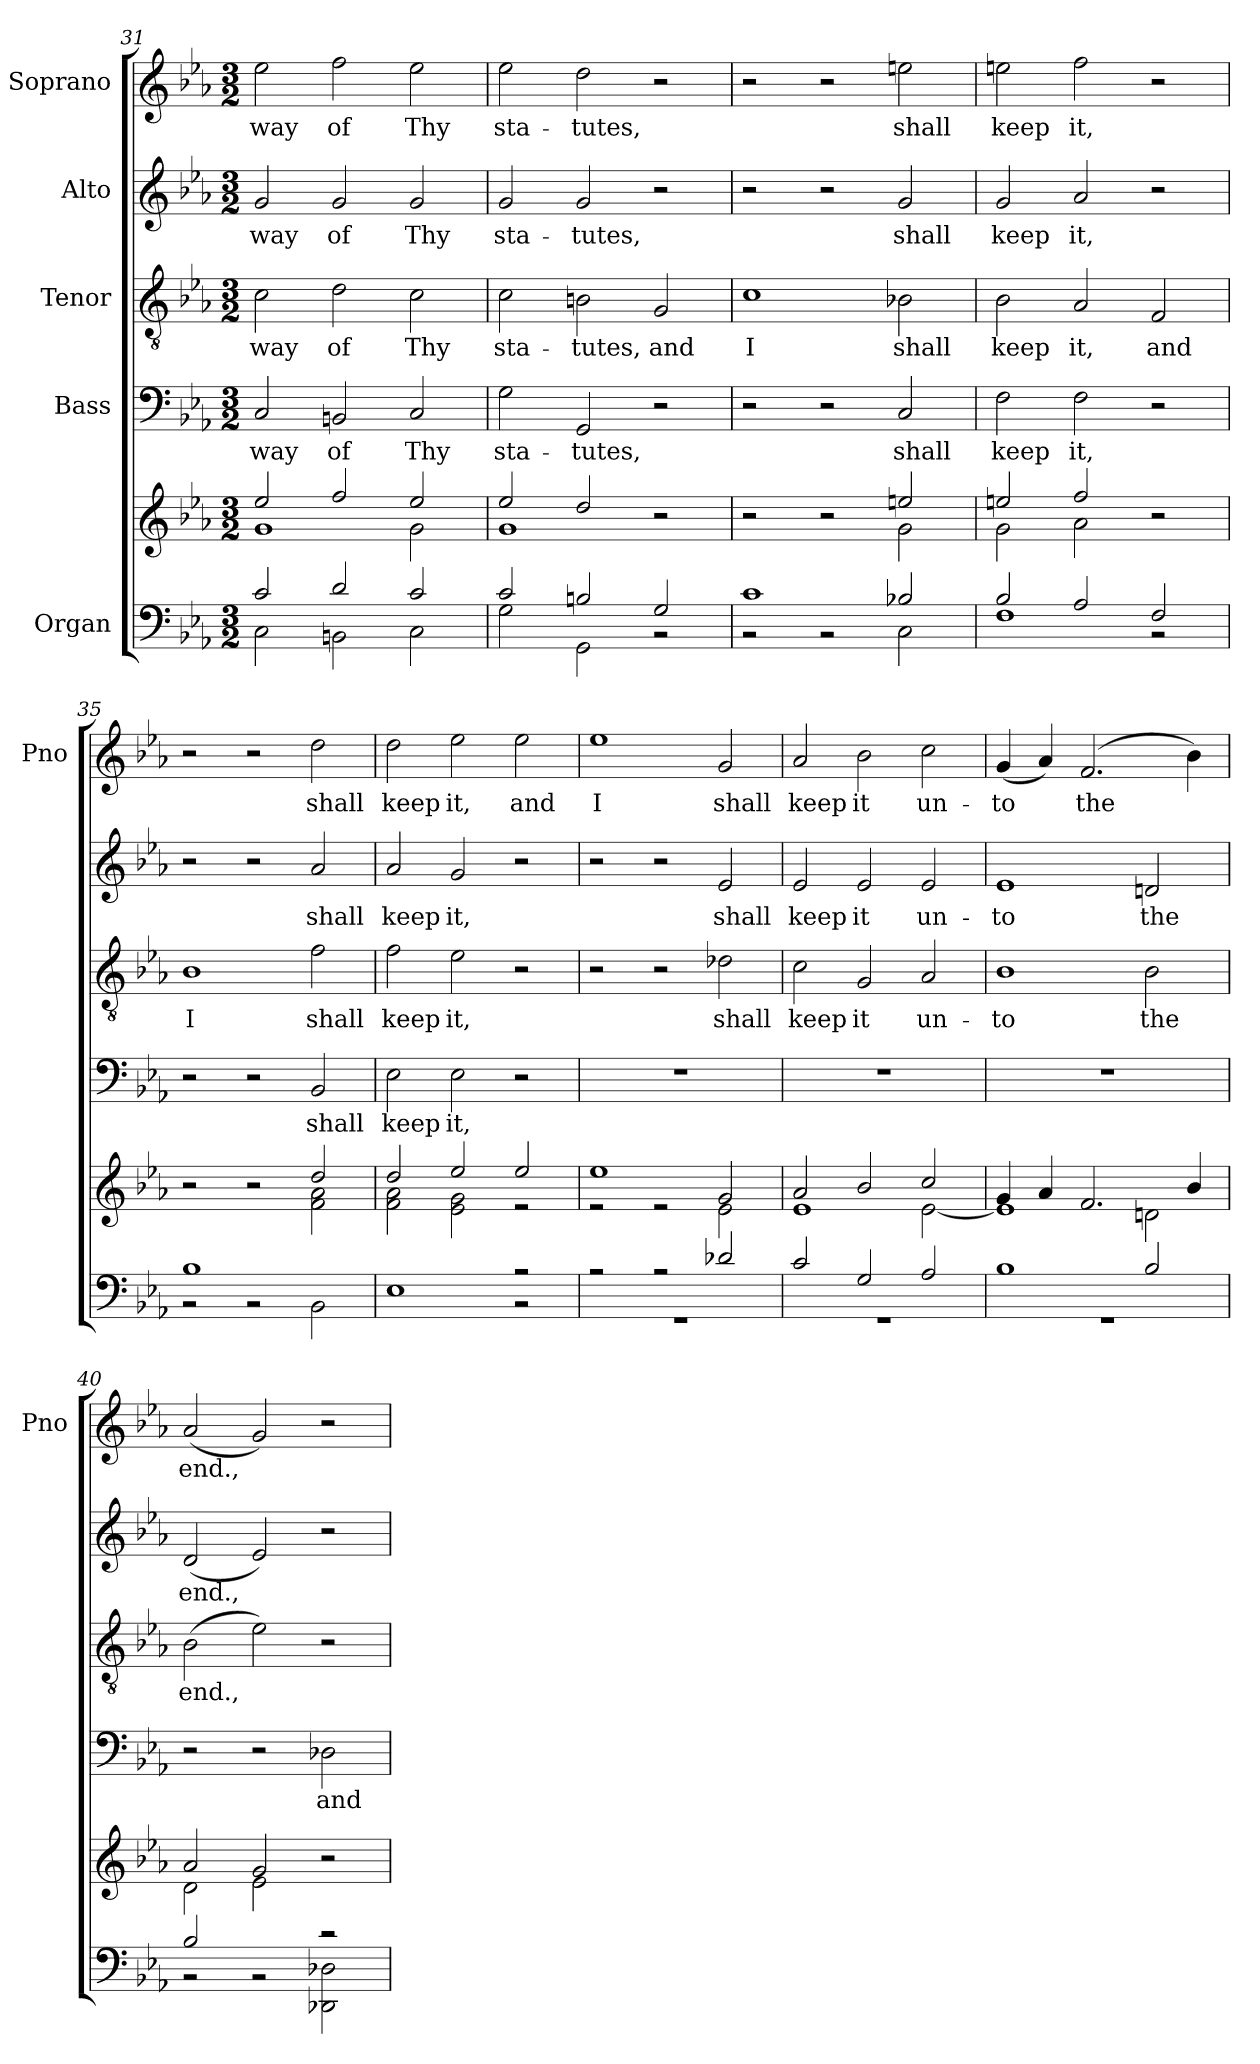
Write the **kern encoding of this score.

**kern	**kern	**kern	**text	**kern	**text	**kern	**text	**kern	**text
*part5	*part5	*part4	*part4	*part3	*part3	*part2	*part2	*part1	*part1
*staff6	*staff5	*staff4	*staff4	*staff3	*staff3	*staff2	*staff2	*staff1	*staff1
*I"Organ	*	*I"Bass	*	*I"Tenor	*	*I"Alto	*	*I"Soprano	*
*	*	*	*	*	*	*	*	*I'Pno	*
*clefF4	*clefG2	*clefF4	*	*clefGv2	*	*clefG2	*	*clefG2	*
*k[b-e-a-]	*k[b-e-a-]	*k[b-e-a-]	*	*k[b-e-a-]	*	*k[b-e-a-]	*	*k[b-e-a-]	*
*E-:	*E-:	*E-:	*	*E-:	*	*E-:	*	*E-:	*
*M3/2	*M3/2	*M3/2	*	*M3/2	*	*M3/2	*	*M3/2	*
=31	=31	=31	=31	=31	=31	=31	=31	=31	=31
*^	*^	*	*	*	*	*	*	*	*
2c/	2C\	2ee-/	1g	2C/	way	2c\	way	2g/	way	2ee-\	way
2d/	2BBn\	2ff/	.	2BBn/	of	2d\	of	2g/	of	2ff\	of
2c/	2C\	2ee-/	2g\	2C/	Thy	2c\	Thy	2g/	Thy	2ee-\	Thy
=32	=32	=32	=32	=32	=32	=32	=32	=32	=32	=32	=32
2c/	2G\	2ee-/	1g	2G\	sta-	2c\	sta-	2g/	sta-	2ee-\	sta-
2Bn/	2GG\	2dd/	.	2GG/	-tutes,	2Bn\	-tutes,	2g/	-tutes,	2dd\	-tutes,
2G/	2rBB	2r	2ryy	2r	.	2G/	and	2r	.	2r	.
=33	=33	=33	=33	=33	=33	=33	=33	=33	=33	=33	=33
1c	2rBB	2r	1ryy	2r	.	1c	I	2r	.	2r	.
.	2rBB	2r	.	2r	.	.	.	2r	.	2r	.
2B-X/	2C\	2een/	2g\	2C/	shall	2B-X\	shall	2g/	shall	2een\	shall
=34	=34	=34	=34	=34	=34	=34	=34	=34	=34	=34	=34
2B-/	1F	2een/	2g\	2F\	keep	2B-\	keep	2g/	keep	2een\	keep
2A-/	.	2ff/	2a-\	2F\	it,	2A-/	it,	2a-/	it,	2ff\	it,
2F/	2rBB	2r	2ryy	2r	.	2F/	and	2r	.	2r	.
=35	=35	=35	=35	=35	=35	=35	=35	=35	=35	=35	=35
1B-	2rBB	2r	1ryy	2r	.	1B-	I	2r	.	2r	.
.	2rBB	2r	.	2r	.	.	.	2r	.	2r	.
2ryy	2BB-\	2dd/	2f\ 2a-\	2BB-/	shall	2f\	shall	2a-/	shall	2dd\	shall
!!LO:PB:g=z
=36	=36	=36	=36	=36	=36	=36	=36	=36	=36	=36	=36
2f/yy	1E-	2dd/	2f\ 2a-\	2E-\	keep	2f\	keep	2a-/	keep	2dd\	keep
2e-/yy	.	2ee-/	2e-\ 2g\	2E-\	it,	2e-\	it,	2g/	it,	2ee-\	it,
2rA	2rBB	2ee-/	2re	2r	.	2r	.	2r	.	2ee-\	and
=37	=37	=37	=37	=37	=37	=37	=37	=37	=37	=37	=37
!	!LO:N:vis=1	!	!	!	!	!	!	!	!	!	!
2rA	1.rGG	1ee-	2re	1.r	.	2r	.	2r	.	1ee-	I
2rA	.	.	2re	.	.	2r	.	2r	.	.	.
2d-X/	.	2g/	2e-\	.	.	2d-X\	shall	2e-/	shall	2g/	shall
=38	=38	=38	=38	=38	=38	=38	=38	=38	=38	=38	=38
!	!LO:N:vis=1	!	!	!	!	!	!	!	!	!	!
2c/	1.rGG	2a-/	1e-	1.r	.	2c\	keep	2e-/	keep	2a-/	keep
2G/	.	2b-/	.	.	.	2G/	it	2e-/	it	2b-\	it
2A-/	.	2cc/	[<2e-\	.	.	2A-/	un-	2e-/	un-	2cc\	un-
=39	=39	=39	=39	=39	=39	=39	=39	=39	=39	=39	=39
!	!LO:N:vis=1	!	!	!	!	!	!	!	!	!	!
1B-	1.rGG	4g/	1e-]	1.r	.	1B-	-to	1e-	-to	(4g/	-to
.	.	4a-/	.	.	.	.	.	.	.	4a-/)	.
.	.	2.f/	.	.	.	.	.	.	.	(2.f/	the
2B-/	.	.	2dn\	.	.	2B-\	the	2dn/	the	.	.
.	.	4b-/	.	.	.	.	.	.	.	4b-\)	.
=40	=40	=40	=40	=40	=40	=40	=40	=40	=40	=40	=40
2B-/	2rBB	2a-/	2d\	2r	.	(2B-\	end.,	(2d/	end.,	(2a-/	end.,
2e-/yy	2rBB	2g/	2e-\	2r	.	2e-\)	.	2e-/)	.	2g/)	.
2rc	2DD-X\ 2D-X\	2r	2ryy	2D-X\	and	2r	.	2r	.	2r	.
*v	*v	*	*	*	*	*	*	*	*	*	*
*	*v	*v	*	*	*	*	*	*	*	*
=	=	=	=	=	=	=	=	=	=
*-	*-	*-	*-	*-	*-	*-	*-	*-	*-
